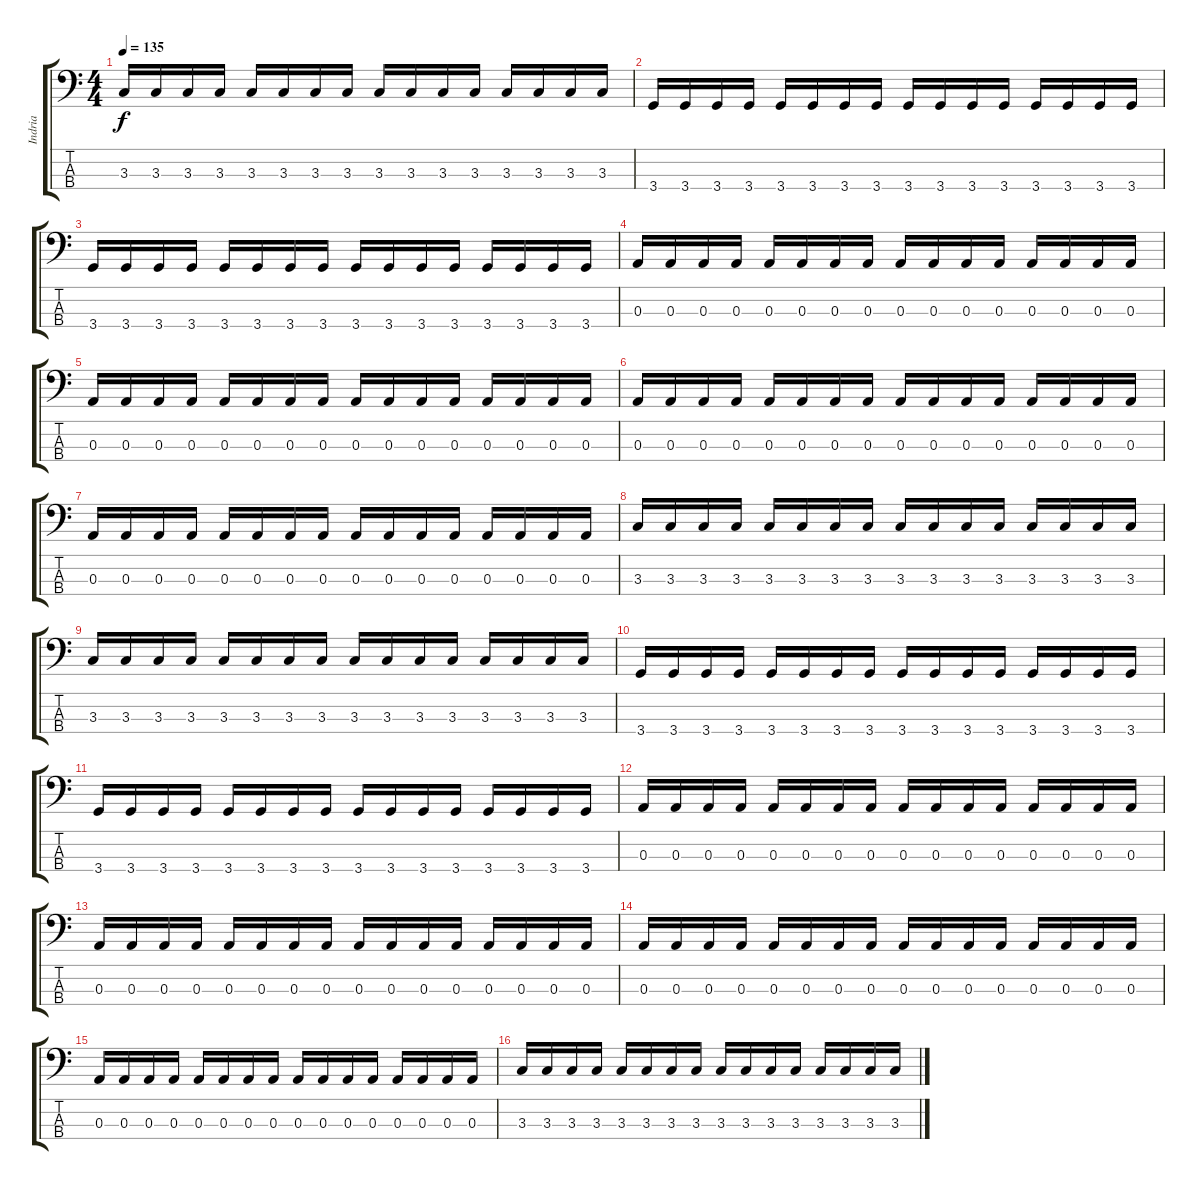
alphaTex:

\track ("Indria" "Indria") {instrument electricbasspick}
\staff {score tabs}
\tuning (G2 D2 A1 E1) {hide}
\ts (4 4)
\tempo 135
\clef f4
\ks c
3.3.16{dy f} 3.3.16 3.3.16 3.3.16 3.3.16 3.3.16 3.3.16 3.3.16 3.3.16 3.3.16 3.3.16 3.3.16 3.3.16 3.3.16 3.3.16 3.3.16 |
3.4.16 3.4.16 3.4.16 3.4.16 3.4.16 3.4.16 3.4.16 3.4.16 3.4.16 3.4.16 3.4.16 3.4.16 3.4.16 3.4.16 3.4.16 3.4.16 |
3.4.16 3.4.16 3.4.16 3.4.16 3.4.16 3.4.16 3.4.16 3.4.16 3.4.16 3.4.16 3.4.16 3.4.16 3.4.16 3.4.16 3.4.16 3.4.16 |
0.3.16 0.3.16 0.3.16 0.3.16 0.3.16 0.3.16 0.3.16 0.3.16 0.3.16 0.3.16 0.3.16 0.3.16 0.3.16 0.3.16 0.3.16 0.3.16 |
0.3.16 0.3.16 0.3.16 0.3.16 0.3.16 0.3.16 0.3.16 0.3.16 0.3.16 0.3.16 0.3.16 0.3.16 0.3.16 0.3.16 0.3.16 0.3.16 |
0.3.16 0.3.16 0.3.16 0.3.16 0.3.16 0.3.16 0.3.16 0.3.16 0.3.16 0.3.16 0.3.16 0.3.16 0.3.16 0.3.16 0.3.16 0.3.16 |
0.3.16 0.3.16 0.3.16 0.3.16 0.3.16 0.3.16 0.3.16 0.3.16 0.3.16 0.3.16 0.3.16 0.3.16 0.3.16 0.3.16 0.3.16 0.3.16 |
3.3.16 3.3.16 3.3.16 3.3.16 3.3.16 3.3.16 3.3.16 3.3.16 3.3.16 3.3.16 3.3.16 3.3.16 3.3.16 3.3.16 3.3.16 3.3.16 |
3.3.16 3.3.16 3.3.16 3.3.16 3.3.16 3.3.16 3.3.16 3.3.16 3.3.16 3.3.16 3.3.16 3.3.16 3.3.16 3.3.16 3.3.16 3.3.16 |
3.4.16 3.4.16 3.4.16 3.4.16 3.4.16 3.4.16 3.4.16 3.4.16 3.4.16 3.4.16 3.4.16 3.4.16 3.4.16 3.4.16 3.4.16 3.4.16 |
3.4.16 3.4.16 3.4.16 3.4.16 3.4.16 3.4.16 3.4.16 3.4.16 3.4.16 3.4.16 3.4.16 3.4.16 3.4.16 3.4.16 3.4.16 3.4.16 |
0.3.16 0.3.16 0.3.16 0.3.16 0.3.16 0.3.16 0.3.16 0.3.16 0.3.16 0.3.16 0.3.16 0.3.16 0.3.16 0.3.16 0.3.16 0.3.16 |
0.3.16 0.3.16 0.3.16 0.3.16 0.3.16 0.3.16 0.3.16 0.3.16 0.3.16 0.3.16 0.3.16 0.3.16 0.3.16 0.3.16 0.3.16 0.3.16 |
0.3.16 0.3.16 0.3.16 0.3.16 0.3.16 0.3.16 0.3.16 0.3.16 0.3.16 0.3.16 0.3.16 0.3.16 0.3.16 0.3.16 0.3.16 0.3.16 |
0.3.16 0.3.16 0.3.16 0.3.16 0.3.16 0.3.16 0.3.16 0.3.16 0.3.16 0.3.16 0.3.16 0.3.16 0.3.16 0.3.16 0.3.16 0.3.16 |
3.3.16 3.3.16 3.3.16 3.3.16 3.3.16 3.3.16 3.3.16 3.3.16 3.3.16 3.3.16 3.3.16 3.3.16 3.3.16 3.3.16 3.3.16 3.3.16
